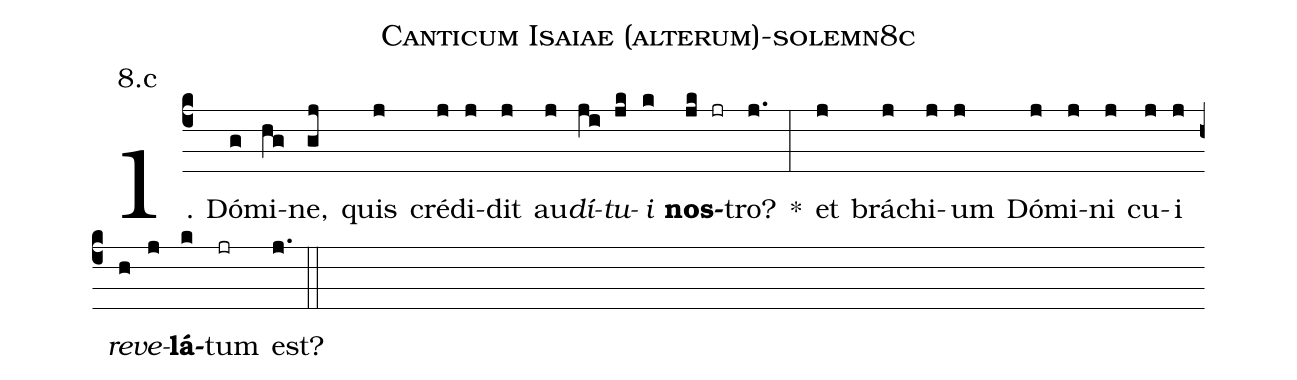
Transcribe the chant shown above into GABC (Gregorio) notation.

name: Canticum Isaiae (alterum)-solemn8c;
annotation: 8.c;
%%
(c4)1. Dó(g)mi(hg)ne,(gj) quis(j) cré(j)di(j)dit(j) au(j)<i>dí</i>(ji)<i>tu</i>(jk)<i>i</i>(k) <b>nos</b>(jk jr)tro?(j.) *(:) et(j) brá(j)chi(j)um(j) Dó(j)mi(j)ni(j) cu(j)i(j) <i>re</i>(h)<i>ve</i>(j)<b>lá</b>(k)tum(jr) est?(j.) (::)
